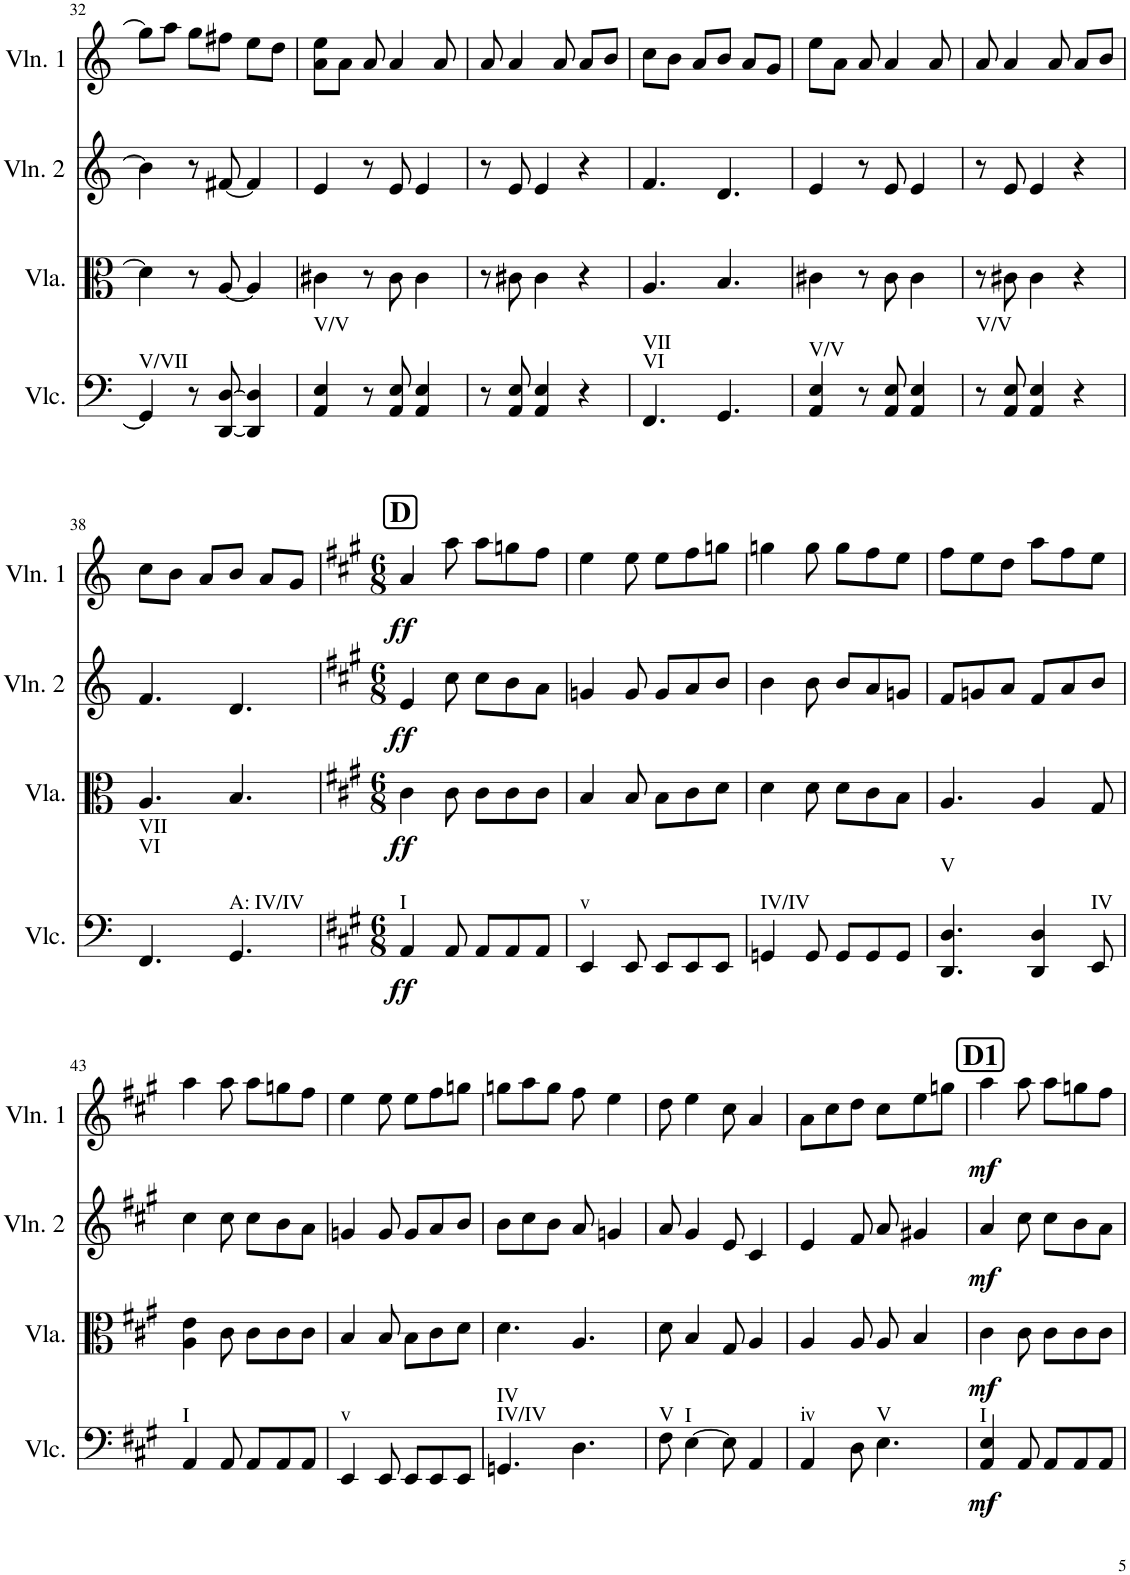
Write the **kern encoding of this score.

**kern	**dynam	**kern	**dynam	**kern	**dynam	**kern	**dynam
*part4	*part4	*part3	*part3	*part2	*part2	*part1	*part1
*staff4	*staff4	*staff3	*staff3	*staff2	*staff2	*staff1	*staff1
*I"Violoncello	*	*I"Viola	*	*I"Violin 2	*	*I"Violin 1	*
*I'Vlc.	*	*I'Vla.	*	*I'Vln. 2	*	*I'Vln. 1	*
!!LO:PB:g=z
*clefF4	*	*clefC3	*	*clefG2	*	*clefG2	*
*k[]	*	*k[]	*	*k[]	*	*k[]	*
*M3/4	*	*M3/4	*	*M3/4	*	*M3/4	*
=32	=32	=32	=32	=32	=32	=32	=32
!LO:TX:a:t=V/VII	!	!	!	!	!	!	!
4GG/]	.	4d\]	.	4b\]	.	8gg\L]	.
.	.	.	.	.	.	8aa\J	.
8r	.	8r	.	8r	.	8gg\L	.
[8DD/ [8D/	.	[8A/	.	[8f#X/	.	8ff#X\J	.
4DD/] 4D/]	.	4A/]	.	4f#/]	.	8ee\L	.
.	.	.	.	.	.	8dd\J	.
=33	=33	=33	=33	=33	=33	=33	=33
!LO:TX:a:t=V/V	!	!	!	!	!	!	!
4AA/ 4E/	.	4c#X\	.	4e/	.	8a\ 8ee\L	.
.	.	.	.	.	.	8a\J	.
8r	.	8r	.	8r	.	8a/	.
8AA/ 8E/	.	8c#\	.	8e/	.	4a/	.
4AA/ 4E/	.	4c#\	.	4e/	.	.	.
.	.	.	.	.	.	8a/	.
=34	=34	=34	=34	=34	=34	=34	=34
8r	.	8r	.	8r	.	8a/	.
8AA/ 8E/	.	8c#X\	.	8e/	.	4a/	.
4AA/ 4E/	.	4c#\	.	4e/	.	.	.
.	.	.	.	.	.	8a/	.
4r	.	4r	.	4r	.	8a/L	.
.	.	.	.	.	.	8b/J	.
=35	=35	=35	=35	=35	=35	=35	=35
!LO:TX:a:t=VI	!	!	!	!	!	!	!
!LO:TX:a:t=VII	!	!	!	!	!	!	!
4.FF/	.	4.A/	.	4.f/	.	8cc\L	.
.	.	.	.	.	.	8b\J	.
.	.	.	.	.	.	8a/L	.
4.GG/	.	4.B/	.	4.d/	.	8b/J	.
.	.	.	.	.	.	8a/L	.
.	.	.	.	.	.	8g/J	.
=36	=36	=36	=36	=36	=36	=36	=36
!LO:TX:a:t=V/V	!	!	!	!	!	!	!
4AA/ 4E/	.	4c#X\	.	4e/	.	8ee\L	.
.	.	.	.	.	.	8a\J	.
8r	.	8r	.	8r	.	8a/	.
8AA/ 8E/	.	8c#\	.	8e/	.	4a/	.
4AA/ 4E/	.	4c#\	.	4e/	.	.	.
.	.	.	.	.	.	8a/	.
=37	=37	=37	=37	=37	=37	=37	=37
!LO:TX:a:t=V/V	!	!	!	!	!	!	!
8r	.	8r	.	8r	.	8a/	.
8AA/ 8E/	.	8c#X\	.	8e/	.	4a/	.
4AA/ 4E/	.	4c#\	.	4e/	.	.	.
.	.	.	.	.	.	8a/	.
4r	.	4r	.	4r	.	8a/L	.
.	.	.	.	.	.	8b/J	.
!!LO:LB:g=z
=38	=38	=38	=38	=38	=38	=38	=38
!LO:TX:a:t=VI	!	!	!	!	!	!	!
!LO:TX:a:t=VII	!	!	!	!	!	!	!
4.FF/	.	4.A/	.	4.f/	.	8cc\L	.
.	.	.	.	.	.	8b\J	.
.	.	.	.	.	.	8a/L	.
!LO:TX:a:t=A&colon; IV/IV	!	!	!	!	!	!	!
4.GG/	.	4.B/	.	4.d/	.	8b/J	.
.	.	.	.	.	.	8a/L	.
.	.	.	.	.	.	8g/J	.
=39	=39	=39	=39	=39	=39	=39	=39
*k[f#c#g#]	*	*k[f#c#g#]	*	*k[f#c#g#]	*	*k[f#c#g#]	*
*M6/8	*	*M6/8	*	*M6/8	*	*M6/8	*
!	!	!	!	!	!	!LO:TX:a:B:t=D	!
!LO:TX:a:t=I	!	!	!	!	!	!	!
!	!LO:DY:b	!	!LO:DY:b	!	!LO:DY:b	!	!LO:DY:b
4AA/	ff	4c#\	ff	4e/	ff	4a/	ff
8AA/	.	8c#\	.	8cc#\	.	8aa\	.
8AA/L	.	8c#\L	.	8cc#\L	.	8aa\L	.
8AA/	.	8c#\	.	8b\	.	8ggn\	.
8AA/J	.	8c#\J	.	8a\J	.	8ff#\J	.
=40	=40	=40	=40	=40	=40	=40	=40
!LO:TX:a:t=v	!	!	!	!	!	!	!
4EE/	.	4B/	.	4gn/	.	4ee\	.
8EE/	.	8B/	.	8g/	.	8ee\	.
8EE/L	.	8B\L	.	8g/L	.	8ee\L	.
8EE/	.	8c#\	.	8a/	.	8ff#\	.
8EE/J	.	8d\J	.	8b/J	.	8ggn\J	.
=41	=41	=41	=41	=41	=41	=41	=41
!LO:TX:a:t=IV/IV	!	!	!	!	!	!	!
4GGn/	.	4d\	.	4b\	.	4ggn\	.
8GG/	.	8d\	.	8b\	.	8gg\	.
8GG/L	.	8d\L	.	8b/L	.	8gg\L	.
8GG/	.	8c#\	.	8a/	.	8ff#\	.
8GG/J	.	8B\J	.	8gn/J	.	8ee\J	.
=42	=42	=42	=42	=42	=42	=42	=42
!LO:TX:a:t=V	!	!	!	!	!	!	!
4.DD/ 4.D/	.	4.A/	.	8f#/L	.	8ff#\L	.
.	.	.	.	8gn/	.	8ee\	.
.	.	.	.	8a/J	.	8dd\J	.
4DD/ 4D/	.	4A/	.	8f#/L	.	8aa\L	.
.	.	.	.	8a/	.	8ff#\	.
!LO:TX:a:t=IV	!	!	!	!	!	!	!
8EE/	.	8G#/	.	8b/J	.	8ee\J	.
!!LO:LB:g=z
=43	=43	=43	=43	=43	=43	=43	=43
!LO:TX:a:t=I	!	!	!	!	!	!	!
4AA/	.	4A\ 4e\	.	4cc#\	.	4aa\	.
8AA/	.	8c#\	.	8cc#\	.	8aa\	.
8AA/L	.	8c#\L	.	8cc#\L	.	8aa\L	.
8AA/	.	8c#\	.	8b\	.	8ggn\	.
8AA/J	.	8c#\J	.	8a\J	.	8ff#\J	.
=44	=44	=44	=44	=44	=44	=44	=44
!LO:TX:a:t=v	!	!	!	!	!	!	!
4EE/	.	4B/	.	4gn/	.	4ee\	.
8EE/	.	8B/	.	8g/	.	8ee\	.
8EE/L	.	8B\L	.	8g/L	.	8ee\L	.
8EE/	.	8c#\	.	8a/	.	8ff#\	.
8EE/J	.	8d\J	.	8b/J	.	8ggn\J	.
=45	=45	=45	=45	=45	=45	=45	=45
!LO:TX:a:t=IV/IV	!	!	!	!	!	!	!
!LO:TX:a:t=IV	!	!	!	!	!	!	!
4.GGn/	.	4.d\	.	8b\L	.	8ggn\L	.
.	.	.	.	8cc#\	.	8aa\	.
.	.	.	.	8b\J	.	8gg\J	.
4.D\	.	4.A/	.	8a/	.	8ff#\	.
.	.	.	.	4gn/	.	4ee\	.
=46	=46	=46	=46	=46	=46	=46	=46
!LO:TX:a:t=V	!	!	!	!	!	!	!
8F#\	.	8d\	.	8a/	.	8dd\	.
!LO:TX:a:t=I	!	!	!	!	!	!	!
[4E\	.	4B/	.	4g#/	.	4ee\	.
8E\]	.	8G#/	.	8e/	.	8cc#\	.
4AA/	.	4A/	.	4c#/	.	4a/	.
=47	=47	=47	=47	=47	=47	=47	=47
!LO:TX:a:t=iv	!	!	!	!	!	!	!
4AA/	.	4A/	.	4e/	.	8a\L	.
.	.	.	.	.	.	8cc#\	.
8D\	.	8A/	.	8f#/	.	8dd\J	.
!LO:TX:a:t=V	!	!	!	!	!	!	!
4.E\	.	8A/	.	8a/	.	8cc#\L	.
.	.	4B/	.	4g#X/	.	8ee\	.
.	.	.	.	.	.	8ggn\J	.
=48	=48	=48	=48	=48	=48	=48	=48
!	!	!	!	!	!	!LO:TX:a:B:t=D1	!
!LO:TX:a:t=I	!	!	!	!	!	!	!
!	!LO:DY:b	!	!LO:DY:b	!	!LO:DY:b	!	!LO:DY:b
4AA/ 4E/	mf	4c#\	mf	4a/	mf	4aa\	mf
8AA/	.	8c#\	.	8cc#\	.	8aa\	.
8AA/L	.	8c#\L	.	8cc#\L	.	8aa\L	.
8AA/	.	8c#\	.	8b\	.	8ggn\	.
8AA/J	.	8c#\J	.	8a\J	.	8ff#\J	.
=	=	=	=	=	=	=	=
*-	*-	*-	*-	*-	*-	*-	*-
